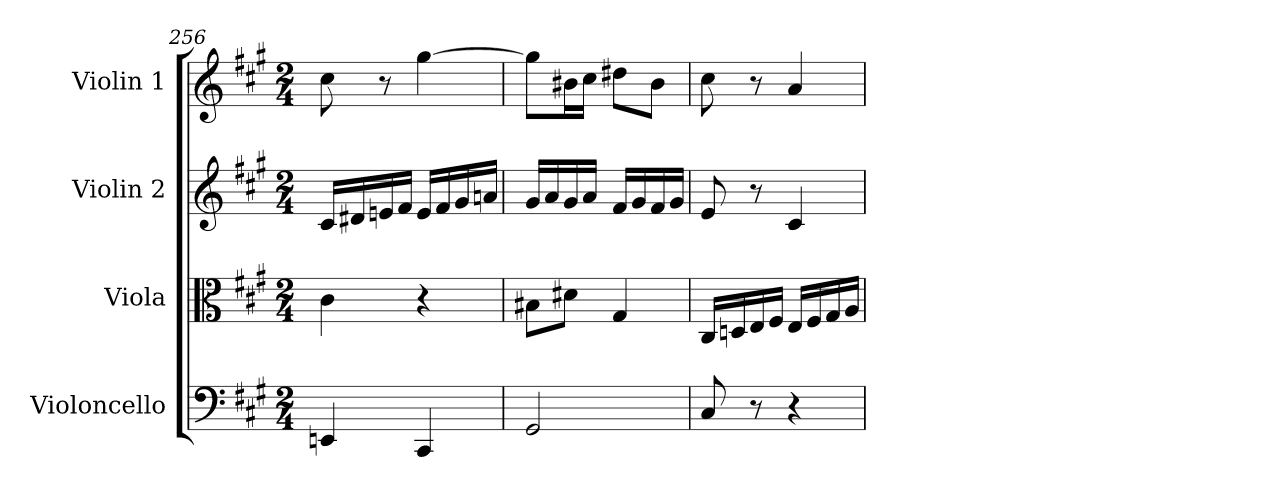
**kern	**kern	**kern	**kern
*part4	*part3	*part2	*part1
*staff4	*staff3	*staff2	*staff1
*I"Violoncello	*I"Viola	*I"Violin 2	*I"Violin 1
*I'Vc	*I'Vla	*I'Vln	*I'Vln
*clefF4	*clefC3	*clefG2	*clefG2
*k[f#c#g#]	*k[f#c#g#]	*k[f#c#g#]	*k[f#c#g#]
*M2/4	*M2/4	*M2/4	*M2/4
=256	=256	=256	=256
4EEn/	4c#\	16c#/LL	8cc#\
.	.	16d#X/	.
.	.	16en/	8r
.	.	16f#/JJ	.
4CC#/	4r	16e/LL	[4gg#\
.	.	16f#/	.
.	.	16g#/	.
.	.	16an/JJ	.
!!LO:LB:g=z
=257	=257	=257	=257
2GG#/	8B#X\L	16g#/LL	8gg#\L]
.	.	16a/	.
.	8d#X\J	16g#/	16b#X\L
.	.	16a/JJ	16cc#\JJ
.	4G#/	16f#/LL	8dd#X\L
.	.	16g#/	.
.	.	16f#/	8b#\J
.	.	16g#/JJ	.
=258	=258	=258	=258
8C#/	16C#/LL	8e/	8cc#\
.	16Dn/	.	.
8r	16E/	8r	8r
.	16F#/JJ	.	.
4r	16E/LL	4c#/	4a/
.	16F#/	.	.
.	16G#/	.	.
.	16A/JJ	.	.
=	=	=	=
*-	*-	*-	*-
